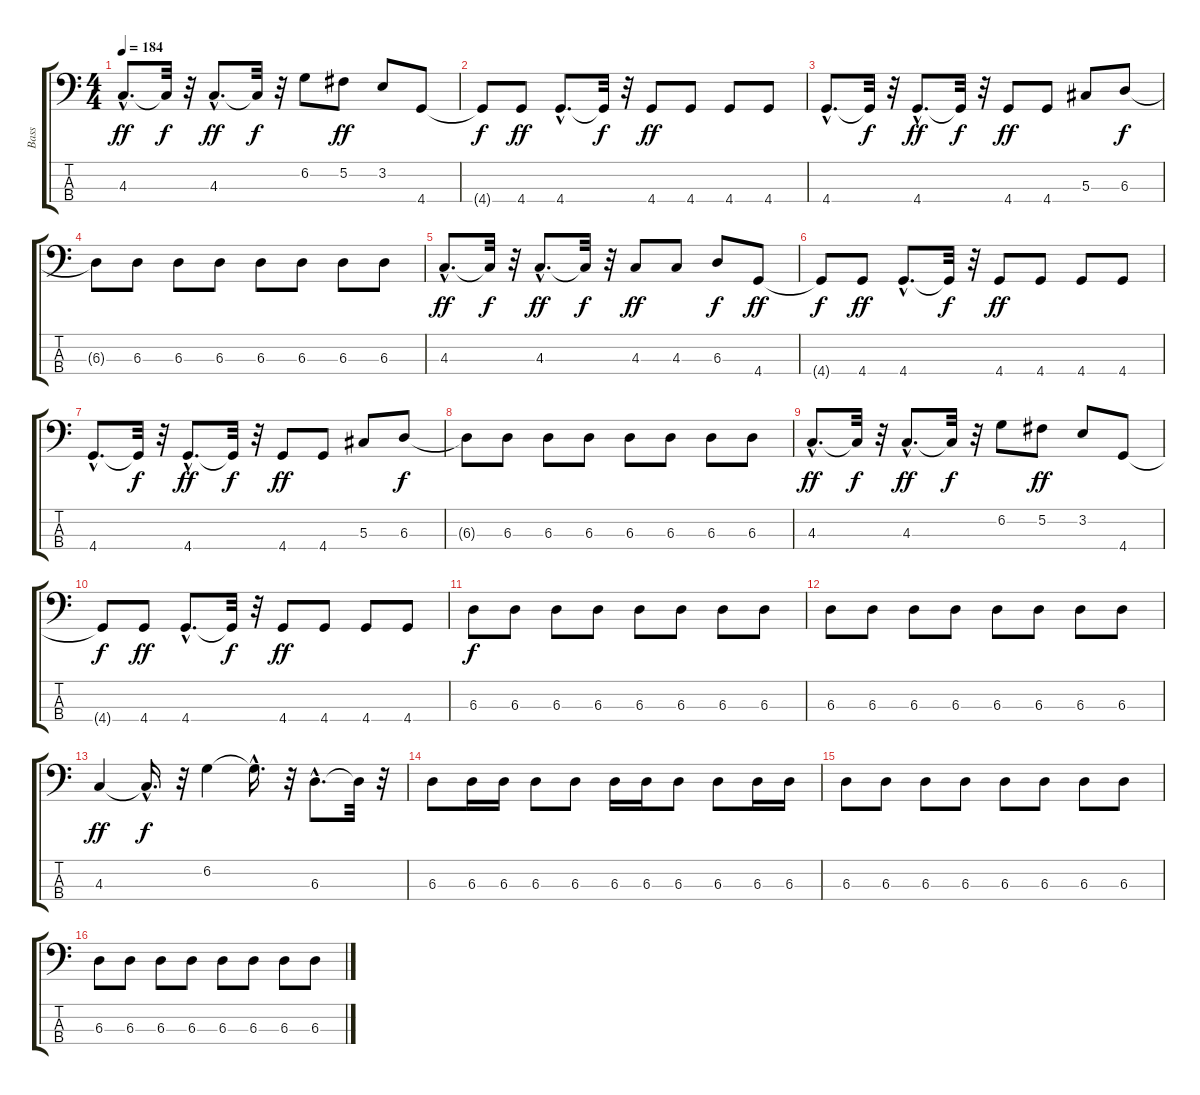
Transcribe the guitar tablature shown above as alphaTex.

\track ("Bass" "Bass") {instrument electricbassfinger}
\staff {score tabs}
\tuning (Gb2 Db2 Ab1 Eb1) {hide}
\ts (4 4)
\tempo 184
\clef f4
\ks c
4.3{hac}.8{d dy ff} 4.3{t}.32{dy f} r.32 4.3{hac}.8{d dy ff} 4.3{t}.32{dy f} r.32 6.2.8 5.2.8{dy ff} 3.2.8 4.4.8 |
4.4{t}.8{dy f} 4.4.8{dy ff} 4.4{hac}.8{d} 4.4{t}.32{dy f} r.32 4.4.8{dy ff} 4.4.8 4.4.8 4.4.8 |
4.4{hac}.8{d} 4.4{t}.32{dy f} r.32 4.4{hac}.8{d dy ff} 4.4{t}.32{dy f} r.32 4.4.8{dy ff} 4.4.8 5.3.8 6.3.8{dy f} |
6.3{t}.8 6.3.8 6.3.8 6.3.8 6.3.8 6.3.8 6.3.8 6.3.8 |
4.3{hac}.8{d dy ff} 4.3{t}.32{dy f} r.32 4.3{hac}.8{d dy ff} 4.3{t}.32{dy f} r.32 4.3.8{dy ff} 4.3.8 6.3.8{dy f} 4.4.8{dy ff} |
4.4{t}.8{dy f} 4.4.8{dy ff} 4.4{hac}.8{d} 4.4{t}.32{dy f} r.32 4.4.8{dy ff} 4.4.8 4.4.8 4.4.8 |
4.4{hac}.8{d} 4.4{t}.32{dy f} r.32 4.4{hac}.8{d dy ff} 4.4{t}.32{dy f} r.32 4.4.8{dy ff} 4.4.8 5.3.8 6.3.8{dy f} |
6.3{t}.8 6.3.8 6.3.8 6.3.8 6.3.8 6.3.8 6.3.8 6.3.8 |
4.3{hac}.8{d dy ff} 4.3{t}.32{dy f} r.32 4.3{hac}.8{d dy ff} 4.3{t}.32{dy f} r.32 6.2.8 5.2.8{dy ff} 3.2.8 4.4.8 |
4.4{t}.8{dy f} 4.4.8{dy ff} 4.4{hac}.8{d} 4.4{t}.32{dy f} r.32 4.4.8{dy ff} 4.4.8 4.4.8 4.4.8 |
6.3.8{dy f} 6.3.8 6.3.8 6.3.8 6.3.8 6.3.8 6.3.8 6.3.8 |
6.3.8 6.3.8 6.3.8 6.3.8 6.3.8 6.3.8 6.3.8 6.3.8 |
4.3.4{dy ff} 4.3{hac t}.16{d dy f} r.32 6.2.4 6.2{hac t}.16{d} r.32 6.3{hac}.8{d} 6.3{t}.32 r.32 |
6.3.8 6.3.16 6.3.16 6.3.8 6.3.8 6.3.16 6.3.16 6.3.8 6.3.8 6.3.16 6.3.16 |
6.3.8 6.3.8 6.3.8 6.3.8 6.3.8 6.3.8 6.3.8 6.3.8 |
6.3.8 6.3.8 6.3.8 6.3.8 6.3.8 6.3.8 6.3.8 6.3.8
